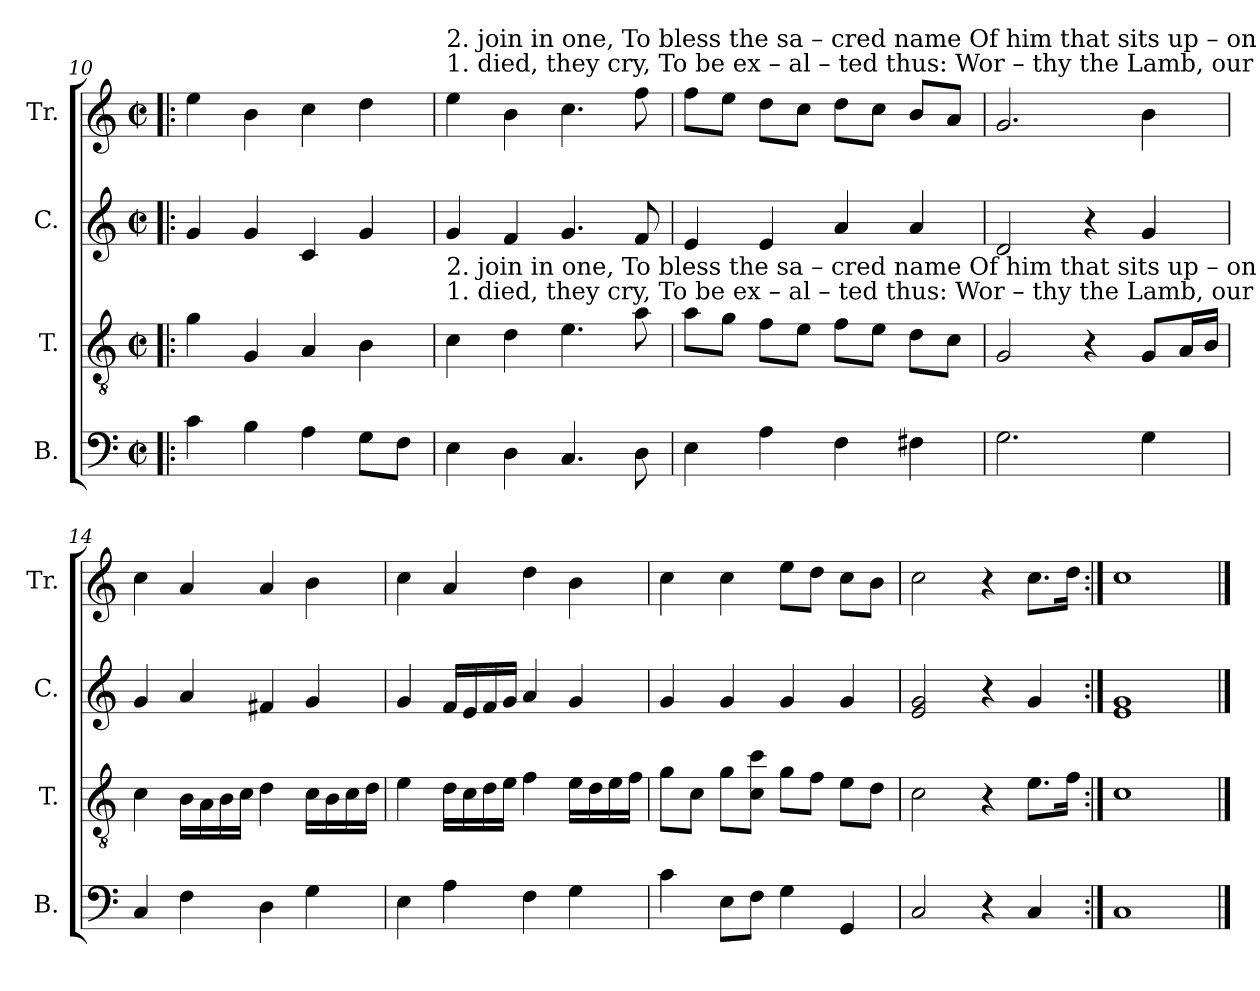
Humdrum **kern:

**kern	**kern	**kern	**kern
*part4	*part3	*part2	*part1
*staff4	*staff3	*staff2	*staff1
*I"B.	*I"T.	*I"C.	*I"Tr.
*I'B.	*I'T.	*I'C.	*I'Tr.
*clefF4	*clefGv2	*clefG2	*clefG2
*k[]	*k[]	*k[]	*k[]
*M2/2	*M2/2	*M2/2	*M2/2
*met(c|)	*met(c|)	*met(c|)	*met(c|)
=10!|:	=10!|:	=10!|:	=10!|:
4c!\	4g!\	4g!/	4ee!\
4B!\	4G!/	4g!/	4b!\
4A!\	4A!/	4c!/	4cc!\
8G!\L	4B!\	4g!/	4dd!\
8F!\J	.	.	.
!!LO:LB:g=z
=11	=11	=11	=11
!	!	!	!LO:TX:a:t=1. died, they cry,  To   be   ex   –   al    –  ted     thus&colon;    Wor   –   thy          the        Lamb,      our       lips      re    –    ply,      For            he      was      slain   for      us.      Wor–
!	!	!	!LO:TX:a:t=2. join in one,  To     bless  the      sa   –  cred   name    Of          him         that        sits          up   –    on       the       throne,  And           to       a    –    dore   the    Lamb.   The
!	!LO:TX:a:t=1. died, they cry,  To   be   ex   –   al    –  ted     thus&colon;    Wor   –   thy          the        Lamb,      our       lips      re    –    ply,      For            he      was      slain   for      us.      Wor–	!	!
!	!LO:TX:a:t=2. join in one,  To     bless  the      sa   –  cred   name    Of          him         that        sits          up   –    on       the       throne,  And           to       a    –    dore   the    Lamb.   The	!	!
4E!\	4c!\	4g!/	4ee!\
4D!\	4d!\	4f!/	4b!\
4.C!/	4.e!\	4.g!/	4.cc!\
8D!\	8a!\	8f!/	8ff!\
=12	=12	=12	=12
4E!\	8a!\L	4e!/	8ff!\L
.	8g!\J	.	8ee!\J
4A!\	8f!\L	4e!/	8dd!\L
.	8e!\J	.	8cc!\J
4F!\	8f!\L	4a!/	8dd!\L
.	8e!\J	.	8cc!\J
4F#X!\	8d!\L	4a!/	8b!/L
.	8c!\J	.	8a!/J
=13	=13	=13	=13
2.G!\	2G!/	2d!/	2.g!/
.	4r	4r	.
4G!\	8G!/L	4g!/	4b!\
.	16A!/L	.	.
.	16B!/JJ	.	.
=14	=14	=14	=14
4C!/	4c!\	4g!/	4cc!\
4F!\	16B!\LL	4a!/	4a!/
.	16A!\	.	.
.	16B!\	.	.
.	16c!\JJ	.	.
4D!\	4d!\	4f#X!/	4a!/
4G!\	16c!\LL	4g!/	4b!\
.	16B!\	.	.
.	16c!\	.	.
.	16d!\JJ	.	.
=15	=15	=15	=15
4E!\	4e!\	4g!/	4cc!\
4A!\	16d!\LL	16f!/LL	4a!/
.	16c!\	16e!/	.
.	16d!\	16f!/	.
.	16e!\JJ	16g!/JJ	.
4F!\	4f!\	4a!/	4dd!\
4G!\	16e!\LL	4g!/	4b!\
.	16d!\	.	.
.	16e!\	.	.
.	16f!\JJ	.	.
=16	=16	=16	=16
4c!\	8g!\L	4g!/	4cc!\
.	8c!\J	.	.
8E!\L	8g!\L	4g!/	4cc!\
8F!\J	8c!\ 8cc!\J	.	.
4G!\	8g!\L	4g!/	8ee!\L
.	8f!\J	.	8dd!\J
4GG!/	8e!\L	4g!/	8cc!\L
.	8d!\J	.	8b!\J
=17	=17	=17	=17
2C!/	2c!\	2e!/ 2g!/	2cc!\
4r	4r	4r	4r
4C!/	8.e!\L	4g!/	8.cc!\L
.	16f!\Jk	.	16dd!\Jk
=18:|!	=18:|!	=18:|!	=18:|!
1C!	1c!	1e! 1g!	1cc!
==	==	==	==
*-	*-	*-	*-
